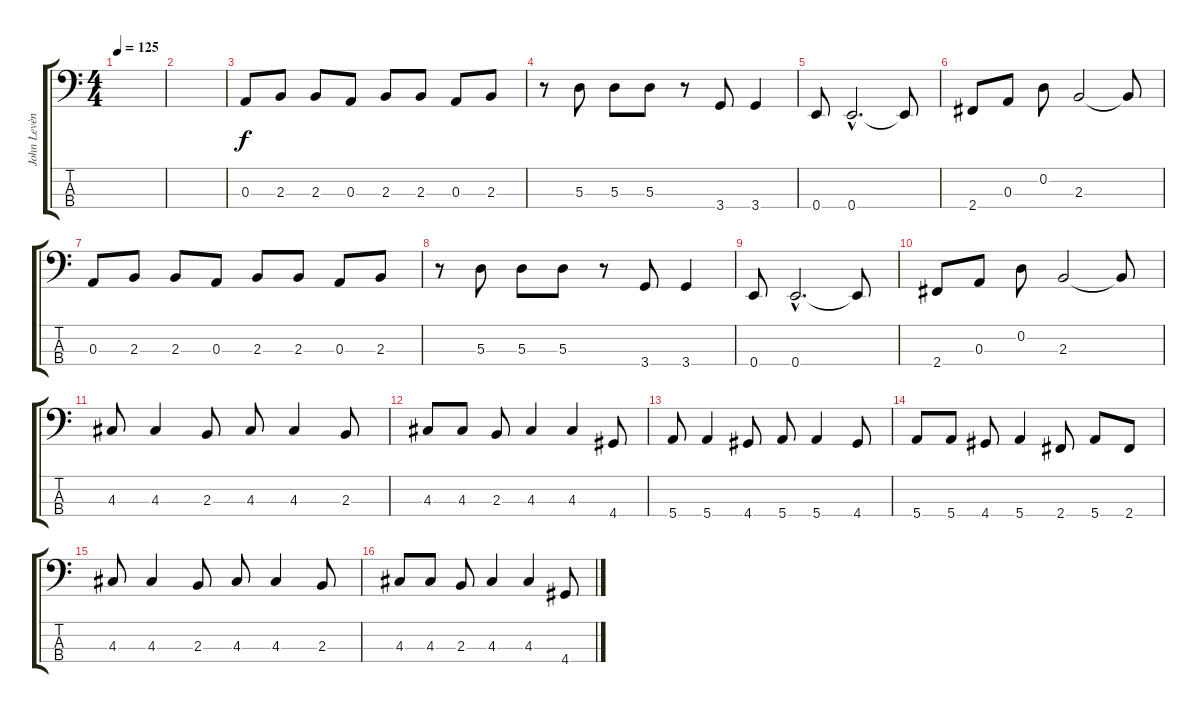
\track ("John Levèn" "John Levèn") {instrument electricbassfinger}
\staff {score tabs}
\tuning (G2 D2 A1 E1) {hide}
\ts (4 4)
\tempo 125
\clef f4
\ks c
|
|
0.3.8 2.3.8 2.3.8 0.3.8 2.3.8 2.3.8 0.3.8 2.3.8 |
r.8 5.3.8 5.3.8 5.3.8 r.8 3.4.8 3.4.4 |
0.4.8 0.4{hac}.2{d} 0.4{t}.8 |
2.4.8 0.3.8 0.2.8 2.3.2 2.3{t}.8 |
0.3.8 2.3.8 2.3.8 0.3.8 2.3.8 2.3.8 0.3.8 2.3.8 |
r.8 5.3.8 5.3.8 5.3.8 r.8 3.4.8 3.4.4 |
0.4.8 0.4{hac}.2{d} 0.4{t}.8 |
2.4.8 0.3.8 0.2.8 2.3.2 2.3{t}.8 |
4.3.8 4.3.4 2.3.8 4.3.8 4.3.4 2.3.8 |
4.3.8 4.3.8 2.3.8 4.3.4 4.3.4 4.4.8 |
5.4.8 5.4.4 4.4.8 5.4.8 5.4.4 4.4.8 |
5.4.8 5.4.8 4.4.8 5.4.4 2.4.8 5.4.8 2.4.8 |
4.3.8 4.3.4 2.3.8 4.3.8 4.3.4 2.3.8 |
4.3.8 4.3.8 2.3.8 4.3.4 4.3.4 4.4.8
